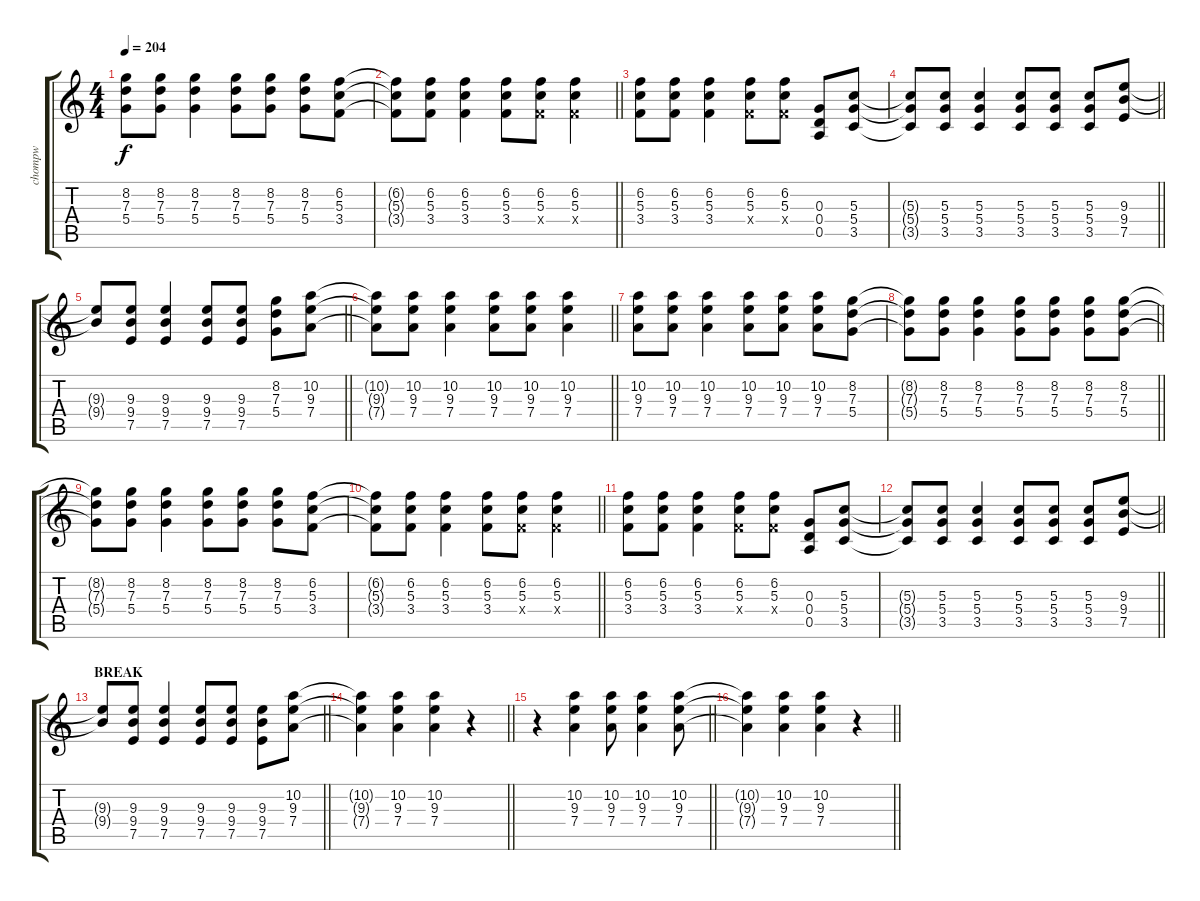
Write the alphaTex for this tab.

\track ("chompw" "chompw") {instrument distortionguitar}
\staff {score tabs}
\tuning (E4 B3 G3 D3 A2 E2) {hide}
\ts (4 4)
\tempo 204
\clef g2
\ks c
(8.2{t} 7.3{t} 5.4{t}).8{dy f} (8.2 7.3 5.4).8 (8.2 7.3 5.4).4 (8.2 7.3 5.4).8 (8.2 7.3 5.4).8 (8.2 7.3 5.4).8 (6.2 5.3 3.4).8 |
\barLineRight lightlight
(6.2{t} 5.3{t} 3.4{t}).8 (6.2 5.3 3.4).8 (6.2 5.3 3.4).4 (6.2 5.3 3.4).8 (6.2 5.3 3.4{x}).8 (6.2 5.3 3.4{x}).4 |
(6.2 5.3 3.4).8 (6.2 5.3 3.4).8 (6.2 5.3 3.4).4 (6.2 5.3 3.4{x}).8 (6.2 5.3 3.4{x}).8 (0.3 0.4 0.5).8 (5.3 5.4 3.5).8 |
\barLineRight lightlight
(5.3{t} 5.4{t} 3.5{t}).8 (5.3 5.4 3.5).8 (5.3 5.4 3.5).4 (5.3 5.4 3.5).8 (5.3 5.4 3.5).8 (5.3 5.4 3.5).8 (9.3 9.4 7.5).8 |
\section ("" "")
\barLineRight lightlight
(9.3{t} 9.4{t}).8 (9.3 9.4 7.5).8 (9.3 9.4 7.5).4 (9.3 9.4 7.5).8 (9.3 9.4 7.5).8 (8.2 7.3 5.4).8 (10.2 9.3 7.4).8 |
\barLineRight lightlight
(10.2{t} 9.3{t} 7.4{t}).8 (10.2 9.3 7.4).8 (10.2 9.3 7.4).4 (10.2 9.3 7.4).8 (10.2 9.3 7.4).8 (10.2 9.3 7.4).4 |
(10.2 9.3 7.4).8 (10.2 9.3 7.4).8 (10.2 9.3 7.4).4 (10.2 9.3 7.4).8 (10.2 9.3 7.4).8 (10.2 9.3 7.4).8 (8.2 7.3 5.4).8 |
\barLineRight lightlight
(8.2{t} 7.3{t} 5.4{t}).8 (8.2 7.3 5.4).8 (8.2 7.3 5.4).4 (8.2 7.3 5.4).8 (8.2 7.3 5.4).8 (8.2 7.3 5.4).8 (8.2 7.3 5.4).8 |
(8.2{t} 7.3{t} 5.4{t}).8 (8.2 7.3 5.4).8 (8.2 7.3 5.4).4 (8.2 7.3 5.4).8 (8.2 7.3 5.4).8 (8.2 7.3 5.4).8 (6.2 5.3 3.4).8 |
\barLineRight lightlight
(6.2{t} 5.3{t} 3.4{t}).8 (6.2 5.3 3.4).8 (6.2 5.3 3.4).4 (6.2 5.3 3.4).8 (6.2 5.3 3.4{x}).8 (6.2 5.3 3.4{x}).4 |
(6.2 5.3 3.4).8 (6.2 5.3 3.4).8 (6.2 5.3 3.4).4 (6.2 5.3 3.4{x}).8 (6.2 5.3 3.4{x}).8 (0.3 0.4 0.5).8 (5.3 5.4 3.5).8 |
\barLineRight lightlight
(5.3{t} 5.4{t} 3.5{t}).8 (5.3 5.4 3.5).8 (5.3 5.4 3.5).4 (5.3 5.4 3.5).8 (5.3 5.4 3.5).8 (5.3 5.4 3.5).8 (9.3 9.4 7.5).8 |
\section ("" "BREAK")
\barLineRight lightlight
(9.3{t} 9.4{t}).8 (9.3 9.4 7.5).8 (9.3 9.4 7.5).4 (9.3 9.4 7.5).8 (9.3 9.4 7.5).8 (9.3 9.4 7.5).8 (10.2 9.3 7.4).8 |
\barLineRight lightlight
(10.2{t} 9.3{t} 7.4{t}).4 (10.2 9.3 7.4).4 (10.2 9.3 7.4).4 r.4 |
\barLineRight lightlight
r.4 (10.2 9.3 7.4).4 (10.2 9.3 7.4).8 (10.2 9.3 7.4).4 (10.2 9.3 7.4).8 |
\barLineRight lightlight
(10.2{t} 9.3{t} 7.4{t}).4 (10.2 9.3 7.4).4 (10.2 9.3 7.4).4 r.4
